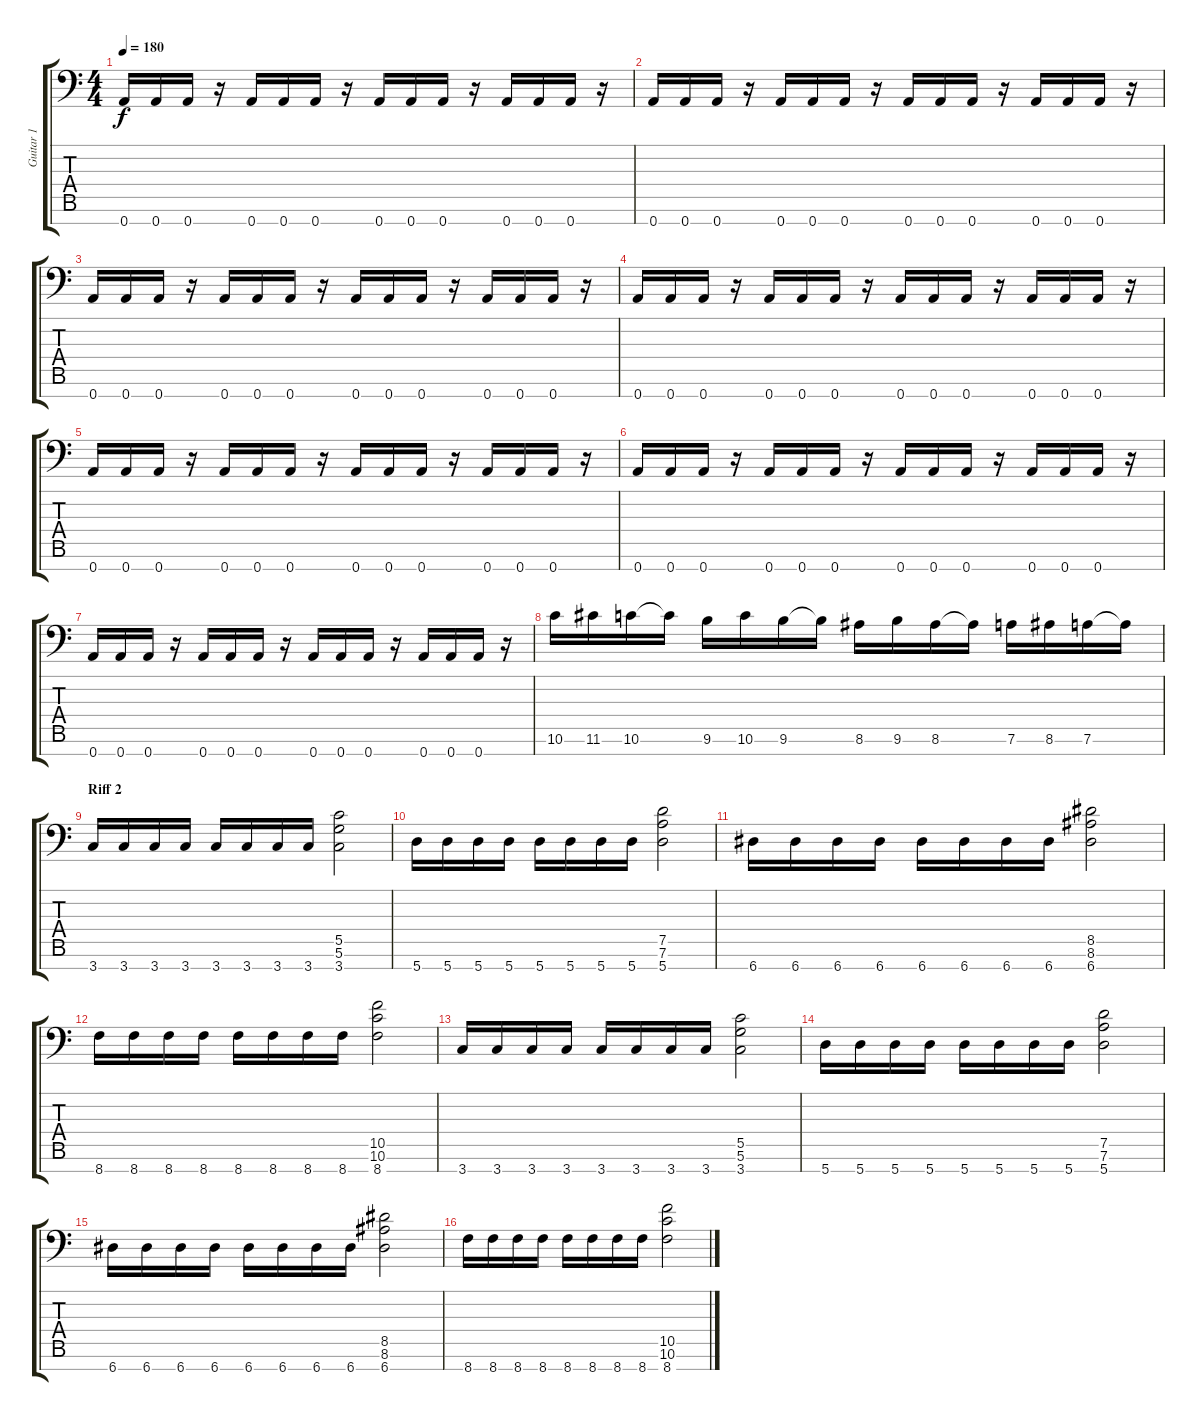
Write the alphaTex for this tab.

\track ("Guitar 1" "Guitar 1") {instrument distortionguitar}
\staff {score tabs}
\tuning (D4 A3 F3 C3 G2 D2 A1) {hide}
\ts (4 4)
\tempo 180
\clef f4
\ks c
0.7.16{dy f} 0.7.16 0.7.16 r.16 0.7.16 0.7.16 0.7.16 r.16 0.7.16 0.7.16 0.7.16 r.16 0.7.16 0.7.16 0.7.16 r.16 |
0.7.16 0.7.16 0.7.16 r.16 0.7.16 0.7.16 0.7.16 r.16 0.7.16 0.7.16 0.7.16 r.16 0.7.16 0.7.16 0.7.16 r.16 |
0.7.16 0.7.16 0.7.16 r.16 0.7.16 0.7.16 0.7.16 r.16 0.7.16 0.7.16 0.7.16 r.16 0.7.16 0.7.16 0.7.16 r.16 |
0.7.16 0.7.16 0.7.16 r.16 0.7.16 0.7.16 0.7.16 r.16 0.7.16 0.7.16 0.7.16 r.16 0.7.16 0.7.16 0.7.16 r.16 |
0.7.16 0.7.16 0.7.16 r.16 0.7.16 0.7.16 0.7.16 r.16 0.7.16 0.7.16 0.7.16 r.16 0.7.16 0.7.16 0.7.16 r.16 |
0.7.16 0.7.16 0.7.16 r.16 0.7.16 0.7.16 0.7.16 r.16 0.7.16 0.7.16 0.7.16 r.16 0.7.16 0.7.16 0.7.16 r.16 |
0.7.16 0.7.16 0.7.16 r.16 0.7.16 0.7.16 0.7.16 r.16 0.7.16 0.7.16 0.7.16 r.16 0.7.16 0.7.16 0.7.16 r.16 |
10.6.16 11.6.16 10.6.16 10.6{t}.16 9.6.16 10.6.16 9.6.16 9.6{t}.16 8.6.16 9.6.16 8.6.16 8.6{t}.16 7.6.16 8.6.16 7.6.16 7.6{t}.16 |
\section ("" "Riff 2")
3.7.16 3.7.16 3.7.16 3.7.16 3.7.16 3.7.16 3.7.16 3.7.16 (5.5 5.6 3.7).2 |
5.7.16 5.7.16 5.7.16 5.7.16 5.7.16 5.7.16 5.7.16 5.7.16 (7.5 7.6 5.7).2 |
6.7.16 6.7.16 6.7.16 6.7.16 6.7.16 6.7.16 6.7.16 6.7.16 (8.5 8.6 6.7).2 |
8.7.16 8.7.16 8.7.16 8.7.16 8.7.16 8.7.16 8.7.16 8.7.16 (10.5 10.6 8.7).2 |
3.7.16 3.7.16 3.7.16 3.7.16 3.7.16 3.7.16 3.7.16 3.7.16 (5.5 5.6 3.7).2 |
5.7.16 5.7.16 5.7.16 5.7.16 5.7.16 5.7.16 5.7.16 5.7.16 (7.5 7.6 5.7).2 |
6.7.16 6.7.16 6.7.16 6.7.16 6.7.16 6.7.16 6.7.16 6.7.16 (8.5 8.6 6.7).2 |
8.7.16 8.7.16 8.7.16 8.7.16 8.7.16 8.7.16 8.7.16 8.7.16 (10.5 10.6 8.7).2
